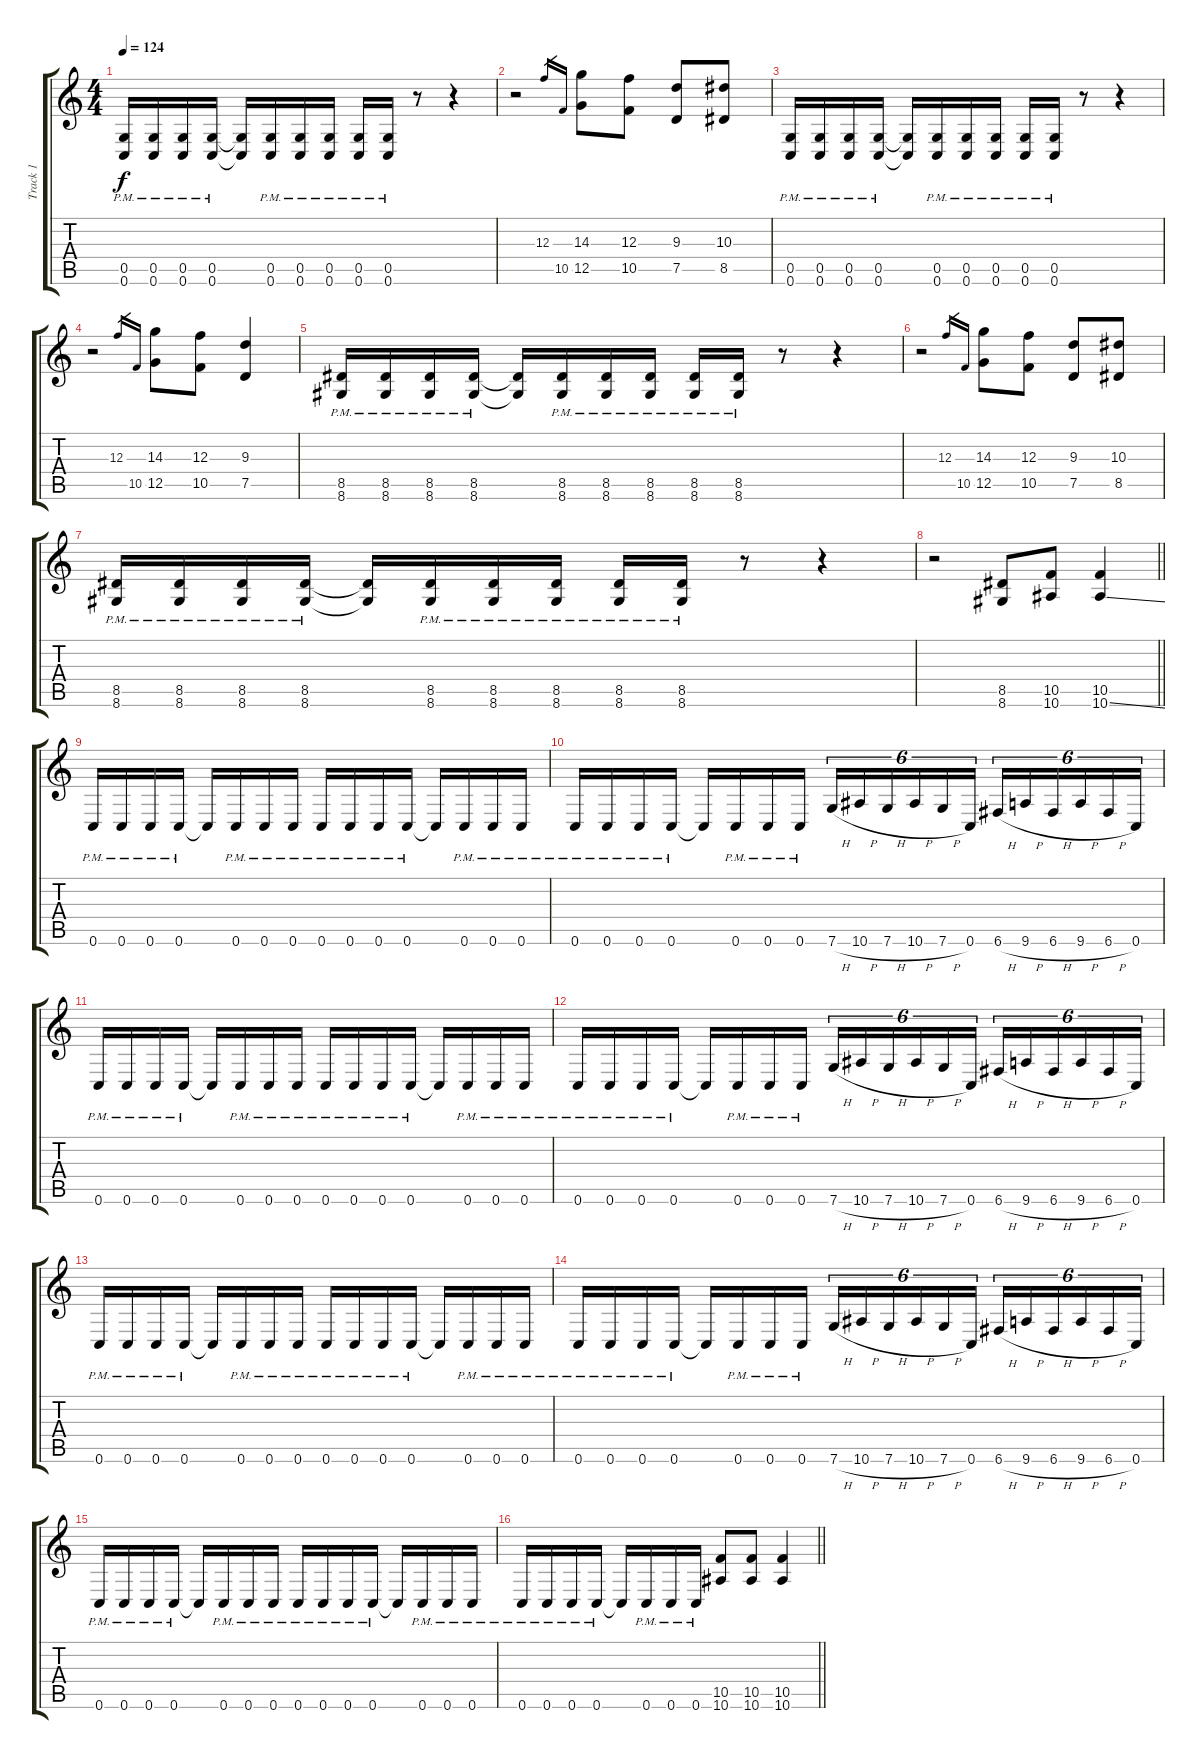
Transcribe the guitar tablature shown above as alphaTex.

\track ("Track 1" "Track 1") {instrument distortionguitar}
\staff {score tabs}
\tuning (D4 A3 F3 C3 G2 C2) {hide}
\ts (4 4)
\tempo 124
\clef g2
\ks c
(0.5{pm} 0.6{pm}).16{dy f} (0.5{pm} 0.6{pm}).16 (0.5{pm} 0.6{pm}).16 (0.5{pm} 0.6{pm}).16 (0.5{t} 0.6{t}).16 (0.5{pm} 0.6{pm}).16 (0.5{pm} 0.6{pm}).16 (0.5{pm} 0.6{pm}).16 (0.5{pm} 0.6{pm}).16 (0.5{pm} 0.6{pm}).16 r.8 r.4 |
r.2 12.3.16{gr} 10.5.16{gr} (14.3 12.5).8 (12.3 10.5).8 (9.3 7.5).8 (10.3 8.5).8 |
(0.5{pm} 0.6{pm}).16 (0.5{pm} 0.6{pm}).16 (0.5{pm} 0.6{pm}).16 (0.5{pm} 0.6{pm}).16 (0.5{t} 0.6{t}).16 (0.5{pm} 0.6{pm}).16 (0.5{pm} 0.6{pm}).16 (0.5{pm} 0.6{pm}).16 (0.5{pm} 0.6{pm}).16 (0.5{pm} 0.6{pm}).16 r.8 r.4 |
r.2 12.3.16{gr} 10.5.16{gr} (14.3 12.5).8 (12.3 10.5).8 (9.3 7.5).4 |
(8.5{pm} 8.6{pm}).16 (8.5{pm} 8.6{pm}).16 (8.5{pm} 8.6{pm}).16 (8.5{pm} 8.6{pm}).16 (8.5{t} 8.6{t}).16 (8.5{pm} 8.6{pm}).16 (8.5{pm} 8.6{pm}).16 (8.5{pm} 8.6{pm}).16 (8.5{pm} 8.6{pm}).16 (8.5{pm} 8.6{pm}).16 r.8 r.4 |
r.2 12.3.16{gr} 10.5.16{gr} (14.3 12.5).8 (12.3 10.5).8 (9.3 7.5).8 (10.3 8.5).8 |
(8.5{pm} 8.6{pm}).16 (8.5{pm} 8.6{pm}).16 (8.5{pm} 8.6{pm}).16 (8.5{pm} 8.6{pm}).16 (8.5{t} 8.6{t}).16 (8.5{pm} 8.6{pm}).16 (8.5{pm} 8.6{pm}).16 (8.5{pm} 8.6{pm}).16 (8.5{pm} 8.6{pm}).16 (8.5{pm} 8.6{pm}).16 r.8 r.4 |
\barLineRight lightlight
r.2 (8.5 8.6).8 (10.5 10.6).8 (10.5 10.6{ss}).4 |
0.6{pm}.16 0.6{pm}.16 0.6{pm}.16 0.6{pm}.16 0.6{t}.16 0.6{pm}.16 0.6{pm}.16 0.6{pm}.16 0.6{pm}.16 0.6{pm}.16 0.6{pm}.16 0.6{pm}.16 0.6{t}.16 0.6{pm}.16 0.6{pm}.16 0.6{pm}.16 |
0.6{pm}.16 0.6{pm}.16 0.6{pm}.16 0.6{pm}.16 0.6{t}.16 0.6{pm}.16 0.6{pm}.16 0.6{pm}.16 7.6{h}.16{tu (6 4)} 10.6{h}.16{tu (6 4)} 7.6{h}.16{tu (6 4)} 10.6{h}.16{tu (6 4)} 7.6{h}.16{tu (6 4)} 0.6.16{tu (6 4)} 6.6{h}.16{tu (6 4)} 9.6{h}.16{tu (6 4)} 6.6{h}.16{tu (6 4)} 9.6{h}.16{tu (6 4)} 6.6{h}.16{tu (6 4)} 0.6.16{tu (6 4)} |
0.6{pm}.16 0.6{pm}.16 0.6{pm}.16 0.6{pm}.16 0.6{t}.16 0.6{pm}.16 0.6{pm}.16 0.6{pm}.16 0.6{pm}.16 0.6{pm}.16 0.6{pm}.16 0.6{pm}.16 0.6{t}.16 0.6{pm}.16 0.6{pm}.16 0.6{pm}.16 |
0.6{pm}.16 0.6{pm}.16 0.6{pm}.16 0.6{pm}.16 0.6{t}.16 0.6{pm}.16 0.6{pm}.16 0.6{pm}.16 7.6{h}.16{tu (6 4)} 10.6{h}.16{tu (6 4)} 7.6{h}.16{tu (6 4)} 10.6{h}.16{tu (6 4)} 7.6{h}.16{tu (6 4)} 0.6.16{tu (6 4)} 6.6{h}.16{tu (6 4)} 9.6{h}.16{tu (6 4)} 6.6{h}.16{tu (6 4)} 9.6{h}.16{tu (6 4)} 6.6{h}.16{tu (6 4)} 0.6.16{tu (6 4)} |
0.6{pm}.16 0.6{pm}.16 0.6{pm}.16 0.6{pm}.16 0.6{t}.16 0.6{pm}.16 0.6{pm}.16 0.6{pm}.16 0.6{pm}.16 0.6{pm}.16 0.6{pm}.16 0.6{pm}.16 0.6{t}.16 0.6{pm}.16 0.6{pm}.16 0.6{pm}.16 |
0.6{pm}.16 0.6{pm}.16 0.6{pm}.16 0.6{pm}.16 0.6{t}.16 0.6{pm}.16 0.6{pm}.16 0.6{pm}.16 7.6{h}.16{tu (6 4)} 10.6{h}.16{tu (6 4)} 7.6{h}.16{tu (6 4)} 10.6{h}.16{tu (6 4)} 7.6{h}.16{tu (6 4)} 0.6.16{tu (6 4)} 6.6{h}.16{tu (6 4)} 9.6{h}.16{tu (6 4)} 6.6{h}.16{tu (6 4)} 9.6{h}.16{tu (6 4)} 6.6{h}.16{tu (6 4)} 0.6.16{tu (6 4)} |
0.6{pm}.16 0.6{pm}.16 0.6{pm}.16 0.6{pm}.16 0.6{t}.16 0.6{pm}.16 0.6{pm}.16 0.6{pm}.16 0.6{pm}.16 0.6{pm}.16 0.6{pm}.16 0.6{pm}.16 0.6{t}.16 0.6{pm}.16 0.6{pm}.16 0.6{pm}.16 |
\barLineRight lightlight
0.6{pm}.16 0.6{pm}.16 0.6{pm}.16 0.6{pm}.16 0.6{t}.16 0.6{pm}.16 0.6{pm}.16 0.6{pm}.16 (10.5 10.6).8 (10.5 10.6).8 (10.5{ss} 10.6{ss}).4
